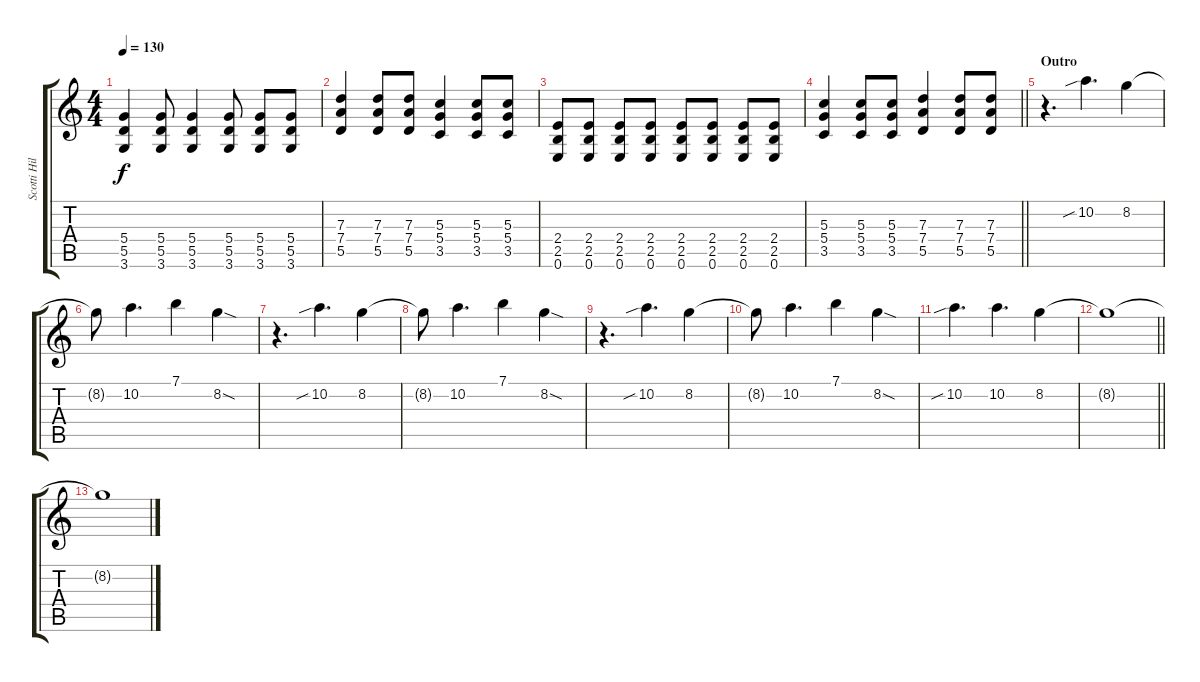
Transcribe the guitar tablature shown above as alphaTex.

\track ("Scotti Hill" "Scotti Hil") {instrument overdrivenguitar}
\staff {score tabs}
\tuning (E4 B3 G3 D3 A2 E2) {hide}
\ts (4 4)
\tempo 130
\clef g2
\ks c
(5.4 5.5 3.6).4{dy f} (5.4 5.5 3.6).8 (5.4 5.5 3.6).4 (5.4 5.5 3.6).8 (5.4 5.5 3.6).8 (5.4 5.5 3.6).8 |
(7.3 7.4 5.5).4 (7.3 7.4 5.5).8 (7.3 7.4 5.5).8 (5.3 5.4 3.5).4 (5.3 5.4 3.5).8 (5.3 5.4 3.5).8 |
(2.4 2.5 0.6).8 (2.4 2.5 0.6).8 (2.4 2.5 0.6).8 (2.4 2.5 0.6).8 (2.4 2.5 0.6).8 (2.4 2.5 0.6).8 (2.4 2.5 0.6).8 (2.4 2.5 0.6).8 |
\barLineRight lightlight
(5.3 5.4 3.5).4 (5.3 5.4 3.5).8 (5.3 5.4 3.5).8 (7.3 7.4 5.5).4 (7.3 7.4 5.5).8 (7.3 7.4 5.5).8 |
\section ("" "Outro")
r.4{d} 10.2{sib}.4{d} 8.2.4 |
8.2{t}.8 10.2.4{d} 7.1.4 8.2{sod}.4 |
r.4{d} 10.2{sib}.4{d} 8.2.4 |
8.2{t}.8 10.2.4{d} 7.1.4 8.2{sod}.4 |
r.4{d} 10.2{sib}.4{d} 8.2.4 |
8.2{t}.8 10.2.4{d} 7.1.4 8.2{sod}.4 |
10.2{sib}.4{d} 10.2.4{d} 8.2.4 |
\barLineRight lightlight
8.2{t}.1 |
8.2{t}.1
